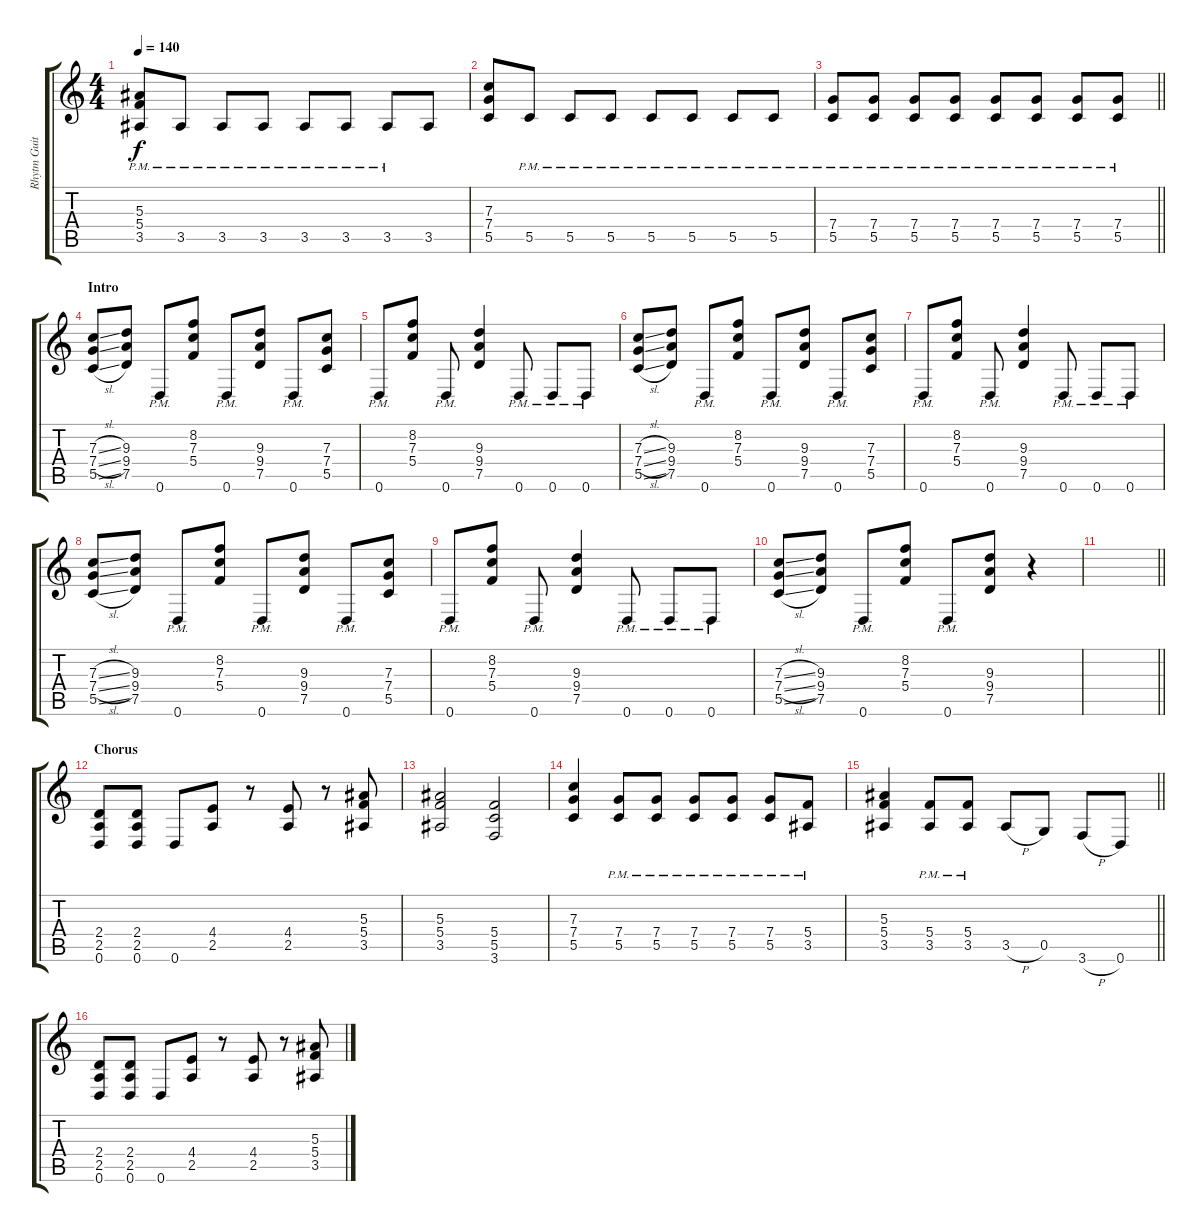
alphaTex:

\track ("Rhytm Guitar - Martin Sweet" "Rhytm Guit") {instrument distortionguitar}
\staff {score tabs}
\tuning (D4 A3 F3 C3 G2 D2) {hide}
\ts (4 4)
\tempo 140
\clef g2
\ks c
(5.3{t} 5.4{t} 3.5{pm}).8{dy f} 3.5{pm}.8 3.5{pm}.8 3.5{pm}.8 3.5{pm}.8 3.5{pm}.8 3.5{pm}.8 3.5.8 |
(7.3 7.4 5.5).8 5.5{pm}.8 5.5{pm}.8 5.5{pm}.8 5.5{pm}.8 5.5{pm}.8 5.5{pm}.8 5.5{pm}.8 |
\barLineRight lightlight
(7.4{pm} 5.5{pm}).8 (7.4{pm} 5.5{pm}).8 (7.4{pm} 5.5{pm}).8 (7.4{pm} 5.5{pm}).8 (7.4{pm} 5.5{pm}).8 (7.4{pm} 5.5{pm}).8 (7.4{pm} 5.5{pm}).8 (7.4{pm} 5.5{pm}).8 |
\section ("" "Intro")
(7.3{sl} 7.4{sl} 5.5{sl}).8 (9.3 9.4 7.5).8 0.6{pm}.8 (8.2 7.3 5.4).8 0.6{pm}.8 (9.3 9.4 7.5).8 0.6{pm}.8 (7.3 7.4 5.5).8 |
0.6{pm}.8 (8.2 7.3 5.4).8 0.6{pm}.8 (9.3 9.4 7.5).4 0.6{pm}.8 0.6{pm}.8 0.6{pm}.8 |
(7.3{sl} 7.4{sl} 5.5{sl}).8 (9.3 9.4 7.5).8 0.6{pm}.8 (8.2 7.3 5.4).8 0.6{pm}.8 (9.3 9.4 7.5).8 0.6{pm}.8 (7.3 7.4 5.5).8 |
0.6{pm}.8 (8.2 7.3 5.4).8 0.6{pm}.8 (9.3 9.4 7.5).4 0.6{pm}.8 0.6{pm}.8 0.6{pm}.8 |
(7.3{sl} 7.4{sl} 5.5{sl}).8 (9.3 9.4 7.5).8 0.6{pm}.8 (8.2 7.3 5.4).8 0.6{pm}.8 (9.3 9.4 7.5).8 0.6{pm}.8 (7.3 7.4 5.5).8 |
0.6{pm}.8 (8.2 7.3 5.4).8 0.6{pm}.8 (9.3 9.4 7.5).4 0.6{pm}.8 0.6{pm}.8 0.6{pm}.8 |
(7.3{sl} 7.4{sl} 5.5{sl}).8 (9.3 9.4 7.5).8 0.6{pm}.8 (8.2 7.3 5.4).8 0.6{pm}.8 (9.3 9.4 7.5).8 r.4 |
\barLineRight lightlight
|
\section ("" "Chorus")
(2.4 2.5 0.6).8 (2.4 2.5 0.6).8 0.6.8 (4.4 2.5).8 r.8 (4.4 2.5).8 r.8 (5.3 5.4 3.5).8 |
(5.3 5.4 3.5).2 (5.4 5.5 3.6).2 |
(7.3 7.4 5.5).4 (7.4{pm} 5.5{pm}).8 (7.4{pm} 5.5{pm}).8 (7.4{pm} 5.5{pm}).8 (7.4{pm} 5.5{pm}).8 (7.4{pm} 5.5{pm}).8 (5.4{pm} 3.5{pm}).8 |
\barLineRight lightlight
(5.3 5.4 3.5).4 (5.4{pm} 3.5{pm}).8 (5.4{pm} 3.5{pm}).8 3.5{h}.8 0.5.8 3.6{h}.8 0.6.8 |
(2.4 2.5 0.6).8 (2.4 2.5 0.6).8 0.6.8 (4.4 2.5).8 r.8 (4.4 2.5).8 r.8 (5.3 5.4 3.5).8
